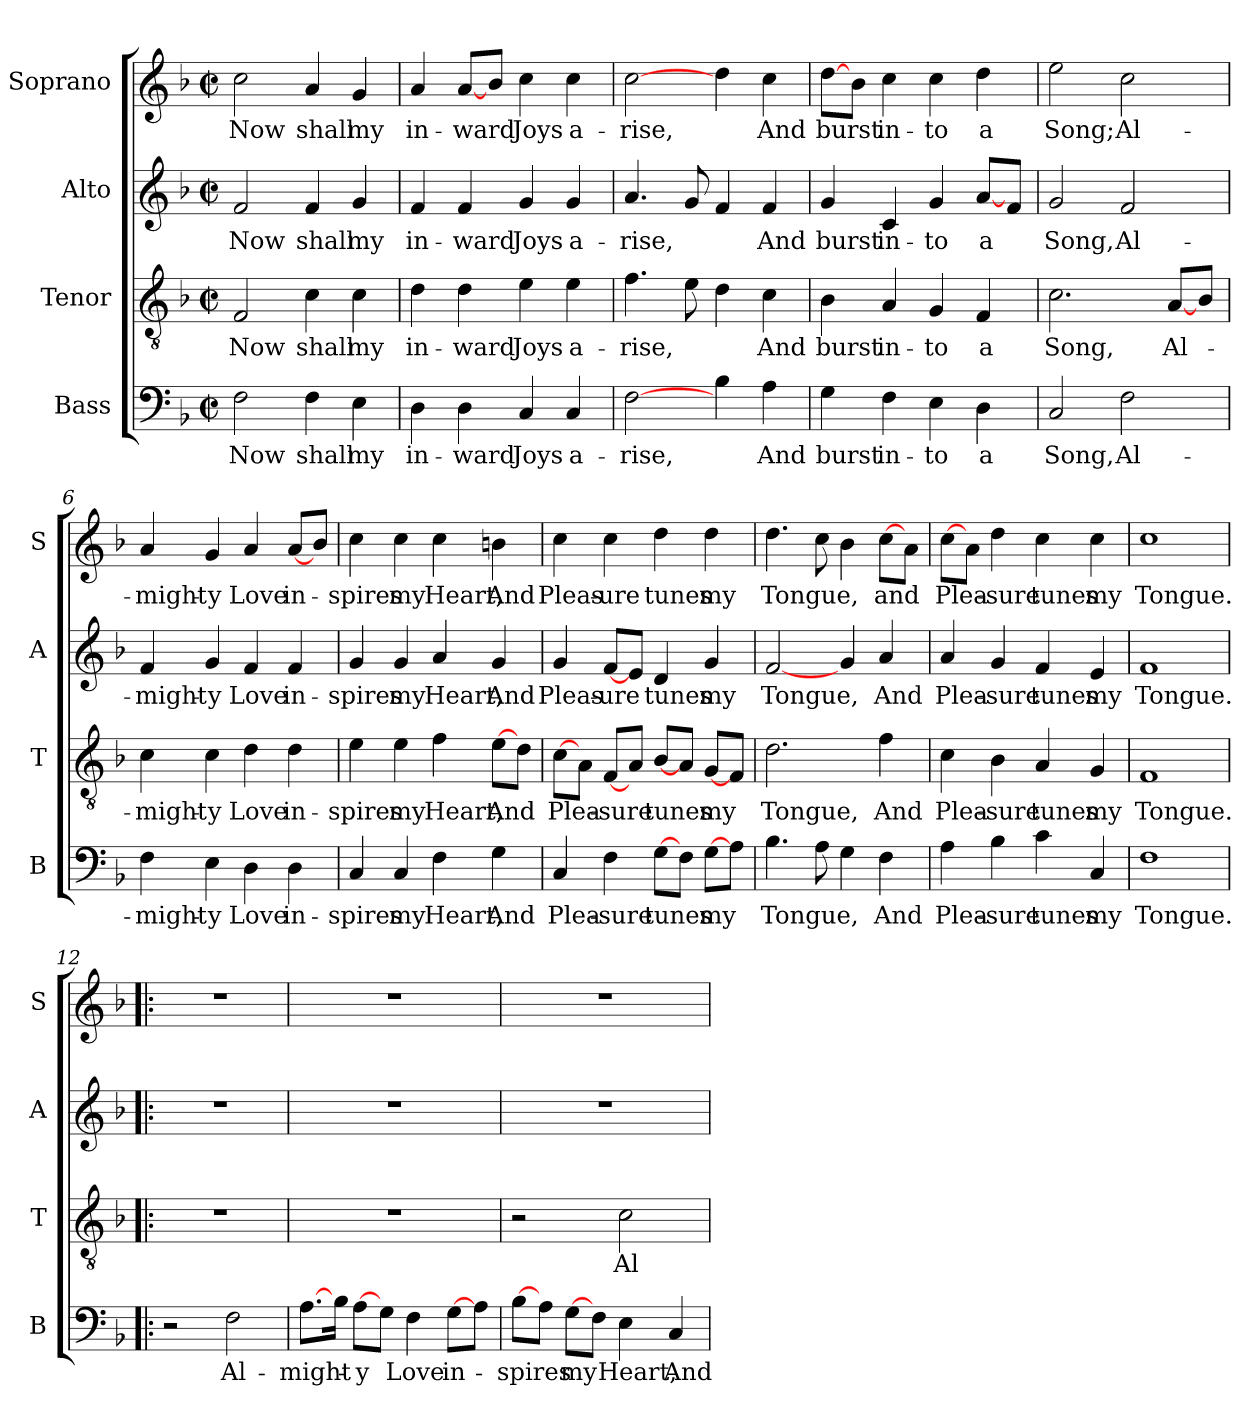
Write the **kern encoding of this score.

**kern	**text	**kern	**text	**kern	**text	**kern	**text
*part4	*part4	*part3	*part3	*part2	*part2	*part1	*part1
*staff4	*staff4	*staff3	*staff3	*staff2	*staff2	*staff1	*staff1
*I"Bass	*	*I"Tenor	*	*I"Alto	*	*I"Soprano	*
*I'B	*	*I'T	*	*I'A	*	*I'S	*
*clefF4	*	*clefGv2	*	*clefG2	*	*clefG2	*
*k[b-]	*	*k[b-]	*	*k[b-]	*	*k[b-]	*
*F:	*	*F:	*	*F:	*	*F:	*
*M2/2	*	*M2/2	*	*M2/2	*	*M2/2	*
*met(c|)	*	*met(c|)	*	*met(c|)	*	*met(c|)	*
=1	=1	=1	=1	=1	=1	=1	=1
2F\	Now	2F/	Now	2f/	Now	2cc\	Now
4F\	shall	4c\	shall	4f/	shall	4a/	shall
4E\	my	4c\	my	4g/	my	4g/	my
=2	=2	=2	=2	=2	=2	=2	=2
4D\	in-	4d\	in-	4f/	in-	4a/	in-
4D\	-ward	4d\	-ward	4f/	-ward	[8a/L	-ward
.	.	.	.	.	.	8b-/J	.
4C/	Joys	4e\	Joys	4g/	Joys	4cc\	Joys
4C/	a-	4e\	a-	4g/	a-	4cc\	a-
=3	=3	=3	=3	=3	=3	=3	=3
[2F\	-rise,	4.f\	-rise,	4.a/	-rise,	[2cc\	-rise,
.	.	8e\	.	8g/	.	.	.
4B-\	.	4d\	.	4f/	.	4dd\	.
4A\	And	4c\	And	4f/	And	4cc\	And
=4	=4	=4	=4	=4	=4	=4	=4
4G\	burst	4B-\	burst	4g/	burst	[8dd\L	burst
.	.	.	.	.	.	8b-\J	.
4F\	in-	4A/	in-	4c/	in-	4cc\	in-
4E\	-to	4G/	-to	4g/	-to	4cc\	-to
4D\	a	4F/	a	[8a/L	a	4dd\	a
.	.	.	.	8f/J	.	.	.
!!LO:LB:g=z
=5	=5	=5	=5	=5	=5	=5	=5
2C/	Song,	2.c\	Song,	2g/	Song,	2ee\	Song;
2F\	Al-	.	.	2f/	Al-	2cc\	Al-
.	.	[8A/L	Al-	.	.	.	.
.	.	8B-/J	.	.	.	.	.
=6	=6	=6	=6	=6	=6	=6	=6
4F\	-might-	4c\	-might-	4f/	-might-	4a/	-might-
4E\	-y	4c\	-y	4g/	-y	4g/	-y
4D\	Love	4d\	Love	4f/	Love	4a/	Love
4D\	in-	4d\	in-	4f/	in-	[8a/L	in-
.	.	.	.	.	.	8b-/J	.
=7	=7	=7	=7	=7	=7	=7	=7
4C/	-spires	4e\	-spires	4g/	-spires	4cc\	-spires
4C/	my	4e\	my	4g/	my	4cc\	my
4F\	Heart,	4f\	Heart,	4a/	Heart,	4cc\	Heart,
4G\	And	[8e\L	And	4g/	And	4bn\	And
.	.	8d\J	.	.	.	.	.
=8	=8	=8	=8	=8	=8	=8	=8
4C/	Plea-	[8c\L	Plea-	4g/	Pleas-	4cc\	Pleas-
.	.	8A\J	.	.	.	.	.
4F\	-sure	[8F/L	-sure	[8f/L	-ure	4cc\	-ure
.	.	8A/J	.	8e/J	.	.	.
[8G\L	tunes	[8B-/L	tunes	4d/	tunes	4dd\	tunes
8F\J	.	8A/J	.	.	.	.	.
[8G\L	my	[8G/L	my	4g/	my	4dd\	my
8A\J	.	8F/J	.	.	.	.	.
!!LO:PB:g=z
=9	=9	=9	=9	=9	=9	=9	=9
4.B-\	Tongue,	2.d\	Tongue,	[2f/	Tongue,	4.dd\	Tongue,
8A\	.	.	.	.	.	8cc\	.
4G\	.	.	.	4g/	.	4b-\	.
4F\	And	4f\	And	4a/	And	[8cc\L	and
.	.	.	.	.	.	8a\J	.
=10	=10	=10	=10	=10	=10	=10	=10
4A\	Plea-	4c\	Plea-	4a/	Plea-	[8cc\L	Plea-
.	.	.	.	.	.	8a\J	.
4B-\	-sure	4B-\	-sure	4g/	-sure	4dd\	-sure
4c\	tunes	4A/	tunes	4f/	tunes	4cc\	tunes
4C/	my	4G/	my	4e/	my	4cc\	my
=11	=11	=11	=11	=11	=11	=11	=11
1F	Tongue.	1F	Tongue.	1f	Tongue.	1cc	Tongue.
=12!|:	=12!|:	=12!|:	=12!|:	=12!|:	=12!|:	=12!|:	=12!|:
2r	.	1r	.	1r	.	1r	.
2F\	Al-	.	.	.	.	.	.
!!LO:LB:g=z
=13	=13	=13	=13	=13	=13	=13	=13
[8.A\L	-might-	1r	.	1r	.	1r	.
16B-\Jk	.	.	.	.	.	.	.
[8A\L	-y	.	.	.	.	.	.
8G\J	.	.	.	.	.	.	.
4F\	Love	.	.	.	.	.	.
[8G\L	in-	.	.	.	.	.	.
8A\J	.	.	.	.	.	.	.
=14	=14	=14	=14	=14	=14	=14	=14
[8B-\L	-spires	2r	.	1r	.	1r	.
8A\J	.	.	.	.	.	.	.
[8G\L	my	.	.	.	.	.	.
8F\J	.	.	.	.	.	.	.
4E\	Heart,	2c\	Al-	.	.	.	.
4C/	And	.	.	.	.	.	.
=	=	=	=	=	=	=	=
*-	*-	*-	*-	*-	*-	*-	*-
